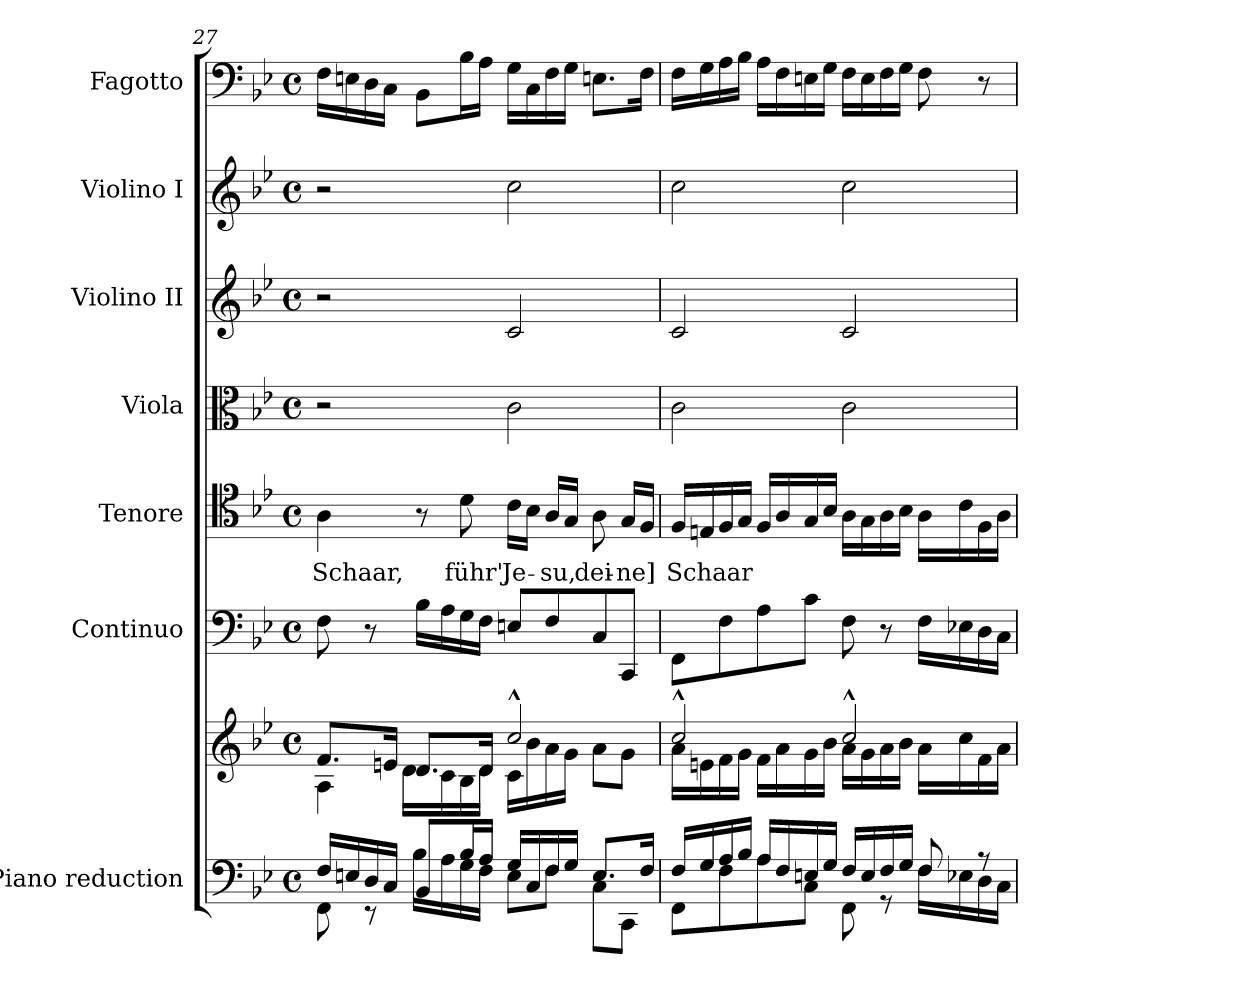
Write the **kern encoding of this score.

**kern	**kern	**kern	**kern	**text	**kern	**kern	**kern	**kern
*part7	*part7	*part6	*part5	*part5	*part4	*part3	*part2	*part1
*staff8	*staff7	*staff6	*staff5	*staff5	*staff4	*staff3	*staff2	*staff1
*I"Piano reduction	*	*I"Continuo	*I"Tenore	*	*I"Viola	*I"Violino II	*I"Violino I	*I"Fagotto
*I'Pno	*	*	*	*	*I'Vla	*I'Vln	*I'Vln	*
*clefF4	*clefG2	*clefF4	*clefC4	*	*clefC3	*clefG2	*clefG2	*clefF4
*k[b-e-]	*k[b-e-]	*k[b-e-]	*k[b-e-]	*	*k[b-e-]	*k[b-e-]	*k[b-e-]	*k[b-e-]
*M4/4	*M4/4	*M4/4	*M4/4	*	*M4/4	*M4/4	*M4/4	*M4/4
*met(c)	*met(c)	*met(c)	*met(c)	*	*met(c)	*met(c)	*met(c)	*met(c)
=27	=27	=27	=27	=27	=27	=27	=27	=27
*^	*^	*	*	*	*	*	*	*
!	!	!	!	!	!	!LO:LY:b	!	!	!	!
16F/LL	8FF\	8.f/L	4A\	8F\	4A\	Schaar,	2r	2r	2r	16F\LL
16En/	.	.	.	.	.	.	.	.	.	16En\
16D/	8r	.	.	8r	.	.	.	.	.	16D\
16C/JJ	.	16en/Jk	.	.	.	.	.	.	.	16C\JJ
8BB-/L	16B-\LL	8.d/L	16d\LL	16B-\LL	8r	.	.	.	.	8BB-\L
.	16A\	.	16c\	16A\	.	.	.	.	.	.
!	!	!	!	!	!	!LO:LY:b	!	!	!	!
16B-/L	16G\	.	16B-\	16G\	8d\	führ',	.	.	.	16B-\L
16A/JJ	16F\JJ	16d/Jk	16d\JJ	16F\JJ	.	.	.	.	.	16A\JJ
!	!	!	!	!	!	!LO:LY:b	!	!	!	!
16G/LL	8E\L	2cc^^/	16c\LL	8En/L	16c\LL	Je-	2c\	2c/	2cc\	16G\LL
16C/	.	.	16b-\	.	16B-\JJ	.	.	.	.	16C\
!	!	!	!	!	!	!LO:LY:b	!	!	!	!
16F/	8F\J	.	16a\	8F/	16A/LL	-su,	.	.	.	16F\
16G/JJ	.	.	16g\JJ	.	16G/JJ	.	.	.	.	16G\JJ
!	!	!	!	!	!	!LO:LY:b	!	!	!	!
8.E/L	8C\L	.	8a\L	8C/	8A\	dei-	.	.	.	8.En\L
!	!	!	!	!	!	!LO:LY:b	!	!	!	!
.	8CC\J	.	8g\J	8CC/J	16G/LL	-ne]	.	.	.	.
16F/Jk	.	.	.	.	16F/JJ	.	.	.	.	16F\Jk
=28	=28	=28	=28	=28	=28	=28	=28	=28	=28	=28
!	!	!	!	!	!	!LO:LY:b	!	!	!	!
16F/LL	8FF\L	2cc^^/	16a\LL	8FF\L	16F/LL	Schaar	2c\	2c/	2cc\	16F\LL
16G/	.	.	16en\	.	16En/	.	.	.	.	16G\
16A/	8F\	.	16f\	8F\	16F/	.	.	.	.	16A\
16B-/JJ	.	.	16g\JJ	.	16G/JJ	.	.	.	.	16B-\JJ
16A/LL	8A\	.	16f\LL	8A\	16F/LL	.	.	.	.	16A\LL
16F/	.	.	16a\	.	16A/	.	.	.	.	16F\
16En/	8C\J	.	16g\	8c\J	16G/	.	.	.	.	16En\
16G/JJ	.	.	16b-\JJ	.	16B-/JJ	.	.	.	.	16G\JJ
16F/LL	8FF\	2cc^^/	16a\LL	8F\	16A\LL	.	2c\	2c/	2cc\	16F\LL
16E/	.	.	16g\	.	16G\	.	.	.	.	16E\
16F/	8r	.	16a\	8r	16A\	.	.	.	.	16F\
16G/JJ	.	.	16b-\JJ	.	16B-\JJ	.	.	.	.	16G\JJ
8F/	16F\LL	.	16a\LL	16F\LL	16A\LL	.	.	.	.	8F\
.	16E-X\	.	16cc\	16E-X\	16c\	.	.	.	.	.
8r	16D\	.	16f\	16D\	16F\	.	.	.	.	8r
.	16C\JJ	.	16a\JJ	16C\JJ	16A\JJ	.	.	.	.	.
*v	*v	*	*	*	*	*	*	*	*	*
*	*v	*v	*	*	*	*	*	*	*
=	=	=	=	=	=	=	=	=
*-	*-	*-	*-	*-	*-	*-	*-	*-
